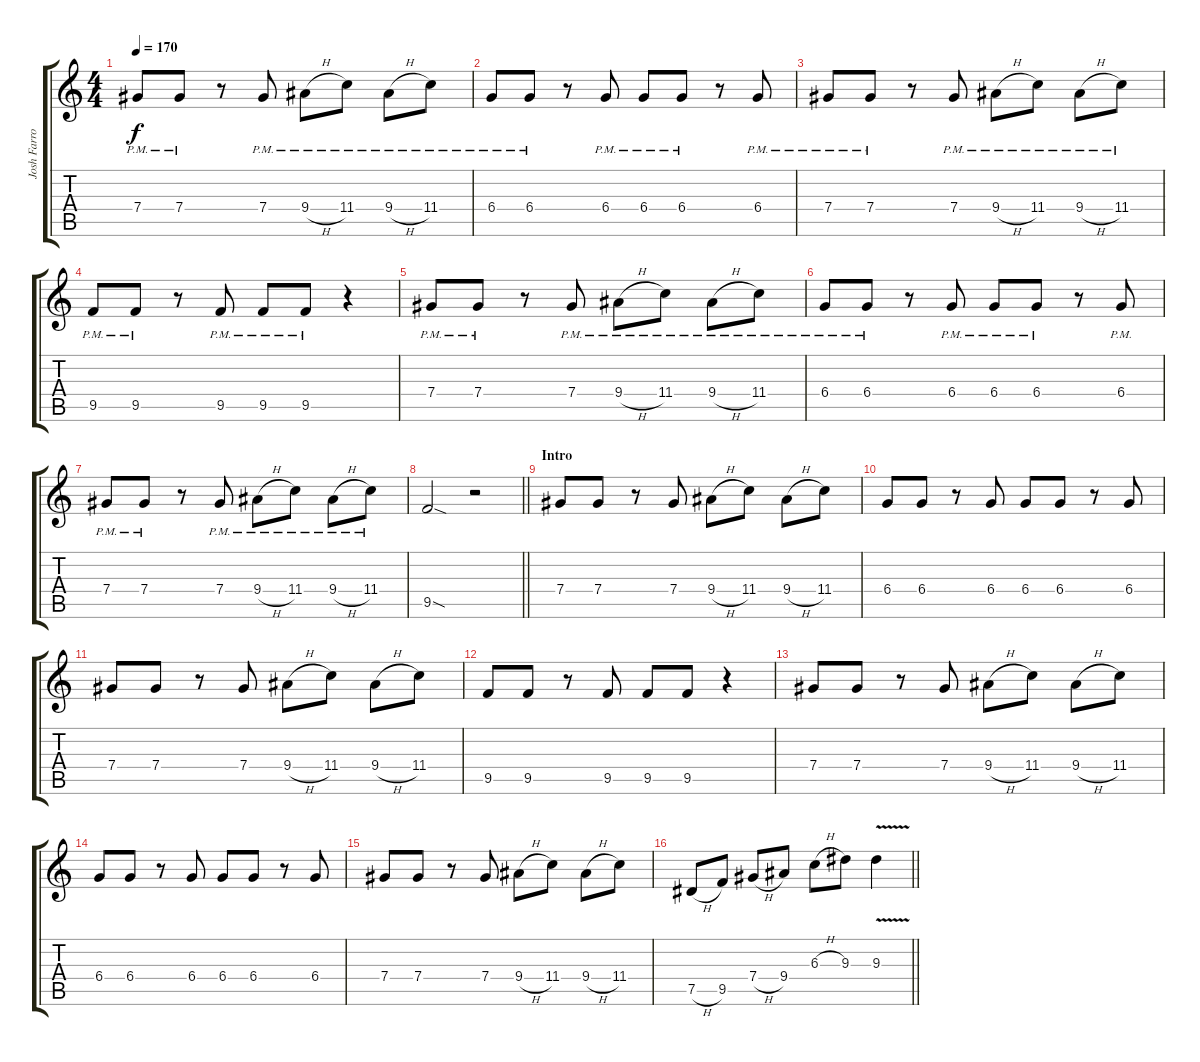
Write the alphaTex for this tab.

\track ("Josh Farro (Lead Guitar)" "Josh Farro") {instrument distortionguitar}
\staff {score tabs}
\tuning (Eb4 Bb3 Gb3 Db3 Ab2 Db2) {hide}
\ts (4 4)
\tempo 170
\clef g2
\ks c
7.4{pm}.8{dy f} 7.4{pm}.8 r.8 7.4{pm}.8 9.4{h pm}.8 11.4{pm}.8 9.4{h pm}.8 11.4{pm}.8 |
6.4{pm}.8 6.4{pm}.8 r.8 6.4{pm}.8 6.4{pm}.8 6.4{pm}.8 r.8 6.4{pm}.8 |
7.4{pm}.8 7.4{pm}.8 r.8 7.4{pm}.8 9.4{h pm}.8 11.4{pm}.8 9.4{h pm}.8 11.4{pm}.8 |
9.5{pm}.8 9.5{pm}.8 r.8 9.5{pm}.8 9.5{pm}.8 9.5{pm}.8 r.4 |
7.4{pm}.8 7.4{pm}.8 r.8 7.4{pm}.8 9.4{h pm}.8 11.4{pm}.8 9.4{h pm}.8 11.4{pm}.8 |
6.4{pm}.8 6.4{pm}.8 r.8 6.4{pm}.8 6.4{pm}.8 6.4{pm}.8 r.8 6.4{pm}.8 |
7.4{pm}.8 7.4{pm}.8 r.8 7.4{pm}.8 9.4{h pm}.8 11.4{pm}.8 9.4{h pm}.8 11.4{pm}.8 |
\barLineRight lightlight
9.5{sod}.2 r.2 |
\section ("" "Intro")
7.4.8 7.4.8 r.8 7.4.8 9.4{h}.8 11.4.8 9.4{h}.8 11.4.8 |
6.4.8 6.4.8 r.8 6.4.8 6.4.8 6.4.8 r.8 6.4.8 |
7.4.8 7.4.8 r.8 7.4.8 9.4{h}.8 11.4.8 9.4{h}.8 11.4.8 |
9.5.8 9.5.8 r.8 9.5.8 9.5.8 9.5.8 r.4 |
7.4.8 7.4.8 r.8 7.4.8 9.4{h}.8 11.4.8 9.4{h}.8 11.4.8 |
6.4.8 6.4.8 r.8 6.4.8 6.4.8 6.4.8 r.8 6.4.8 |
7.4.8 7.4.8 r.8 7.4.8 9.4{h}.8 11.4.8 9.4{h}.8 11.4.8 |
\barLineRight lightlight
7.5{h}.8 9.5.8 7.4{h}.8 9.4.8 6.3{h}.8 9.3.8 9.3{v}.4
